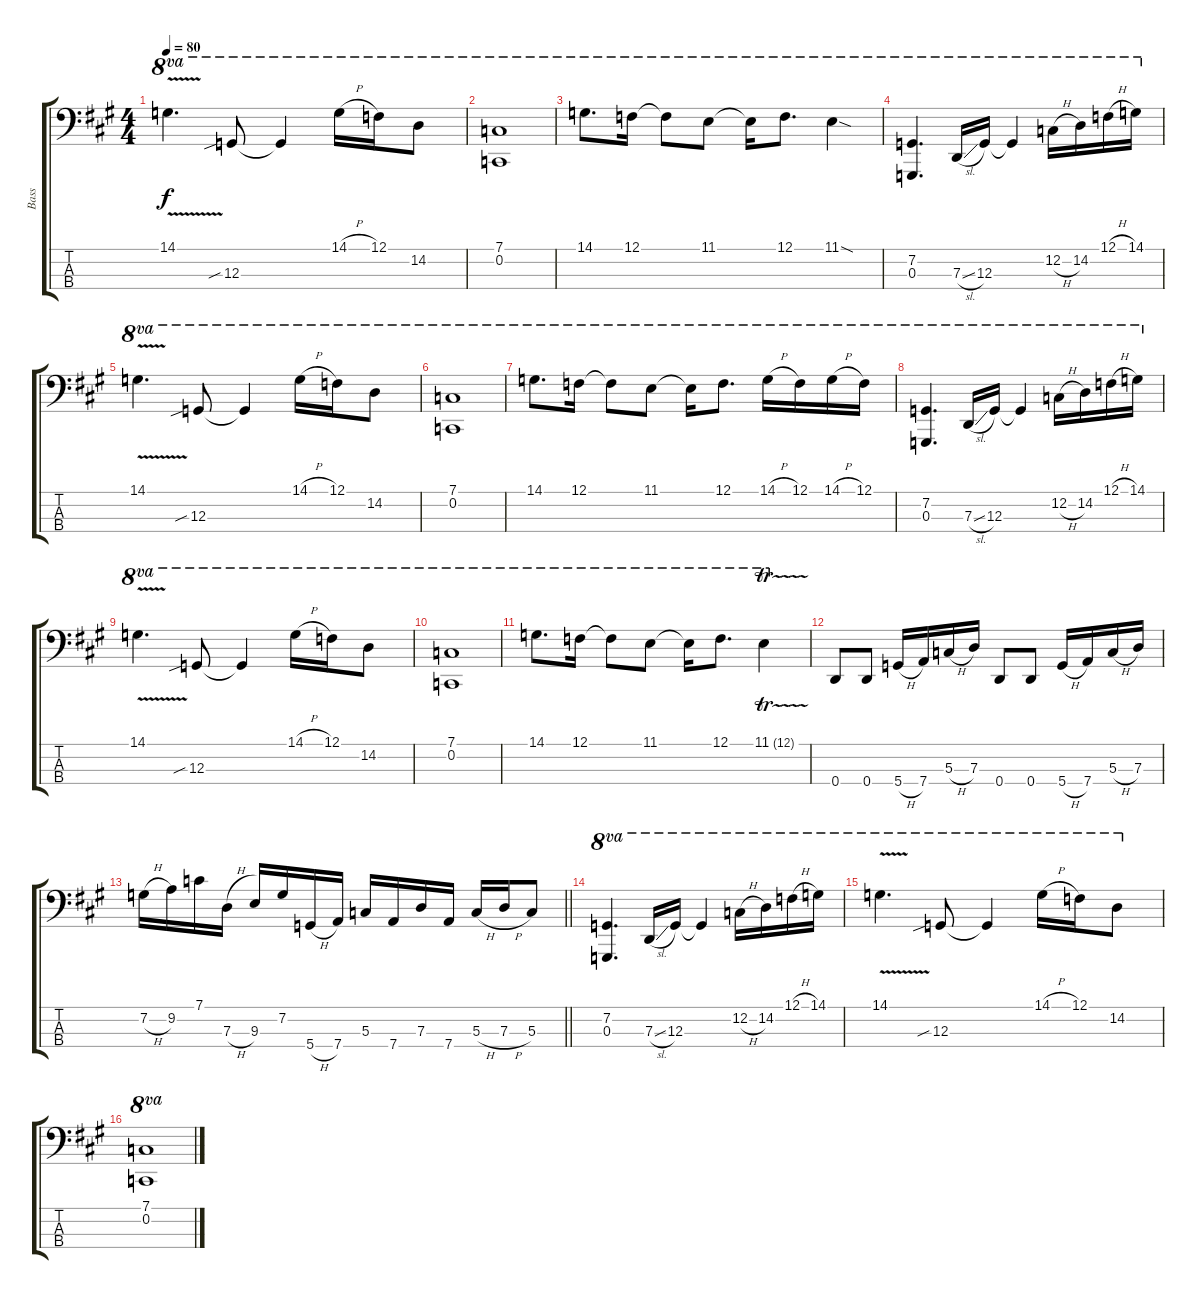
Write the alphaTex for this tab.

\track ("Bass" "Bass") {instrument electricbasspick}
\staff {score tabs}
\tuning (F2 C2 G1 D1) {hide}
\ts (4 4)
\tempo 80
\clef f4
\ks a
14.1{v t}.4{d ot 8va dy f} 12.3{sib}.8{ot 8va} 12.3{t}.4{ot 8va} 14.1{h}.16{ot 8va} 12.1.16{ot 8va} 14.2.8{ot 8va} |
(7.1 0.2).1{ot 8va} |
14.1.8{d ot 8va} 12.1.16{ot 8va} 12.1{t}.8{ot 8va} 11.1.8{ot 8va} 11.1{t}.16{ot 8va} 12.1.8{d ot 8va} 11.1{sod}.4{ot 8va} |
(7.2 0.3).4{d ot 8va} 7.3{sl}.16{ot 8va} 12.3.16{ot 8va} 12.3{t}.4{ot 8va} 12.2{h}.16{ot 8va} 14.2.16{ot 8va} 12.1{h}.16{ot 8va} 14.1.16{ot 8va} |
14.1{v}.4{d ot 8va} 12.3{sib}.8{ot 8va} 12.3{t}.4{ot 8va} 14.1{h}.16{ot 8va} 12.1.16{ot 8va} 14.2.8{ot 8va} |
(7.1 0.2).1{ot 8va} |
14.1.8{d ot 8va} 12.1.16{ot 8va} 12.1{t}.8{ot 8va} 11.1.8{ot 8va} 11.1{t}.16{ot 8va} 12.1.8{d ot 8va} 14.1{h}.16{ot 8va} 12.1.16{ot 8va} 14.1{h}.16{ot 8va} 12.1.16{ot 8va} |
(7.2 0.3).4{d ot 8va} 7.3{sl}.16{ot 8va} 12.3.16{ot 8va} 12.3{t}.4{ot 8va} 12.2{h}.16{ot 8va} 14.2.16{ot 8va} 12.1{h}.16{ot 8va} 14.1.16{ot 8va} |
14.1{v}.4{d ot 8va} 12.3{sib}.8{ot 8va} 12.3{t}.4{ot 8va} 14.1{h}.16{ot 8va} 12.1.16{ot 8va} 14.2.8{ot 8va} |
(7.1 0.2).1{ot 8va} |
14.1.8{d ot 8va} 12.1.16{ot 8va} 12.1{t}.8{ot 8va} 11.1.8{ot 8va} 11.1{t}.16{ot 8va} 12.1.8{d ot 8va} 11.1{tr (12 32)}.4{ot 8va} |
0.4.8 0.4.8 5.4{h}.16 7.4.16 5.3{h}.16 7.3.16 0.4.8 0.4.8 5.4{h}.16 7.4.16 5.3{h}.16 7.3.16 |
\barLineRight lightlight
7.2{h}.16 9.2.16 7.1.16 7.3{h}.16 9.3.16 7.2.16 5.4{h}.16 7.4.16 5.3.16 7.4.16 7.3.16 7.4.16 5.3{h}.16 7.3{h}.16 5.3.8 |
\section ("" " ")
(7.2 0.3).4{d ot 8va} 7.3{sl}.16{ot 8va} 12.3.16{ot 8va} 12.3{t}.4{ot 8va} 12.2{h}.16{ot 8va} 14.2.16{ot 8va} 12.1{h}.16{ot 8va} 14.1.16{ot 8va} |
14.1{v}.4{d ot 8va} 12.3{sib}.8{ot 8va} 12.3{t}.4{ot 8va} 14.1{h}.16{ot 8va} 12.1.16{ot 8va} 14.2.8{ot 8va} |
(7.1 0.2).1{ot 8va}
